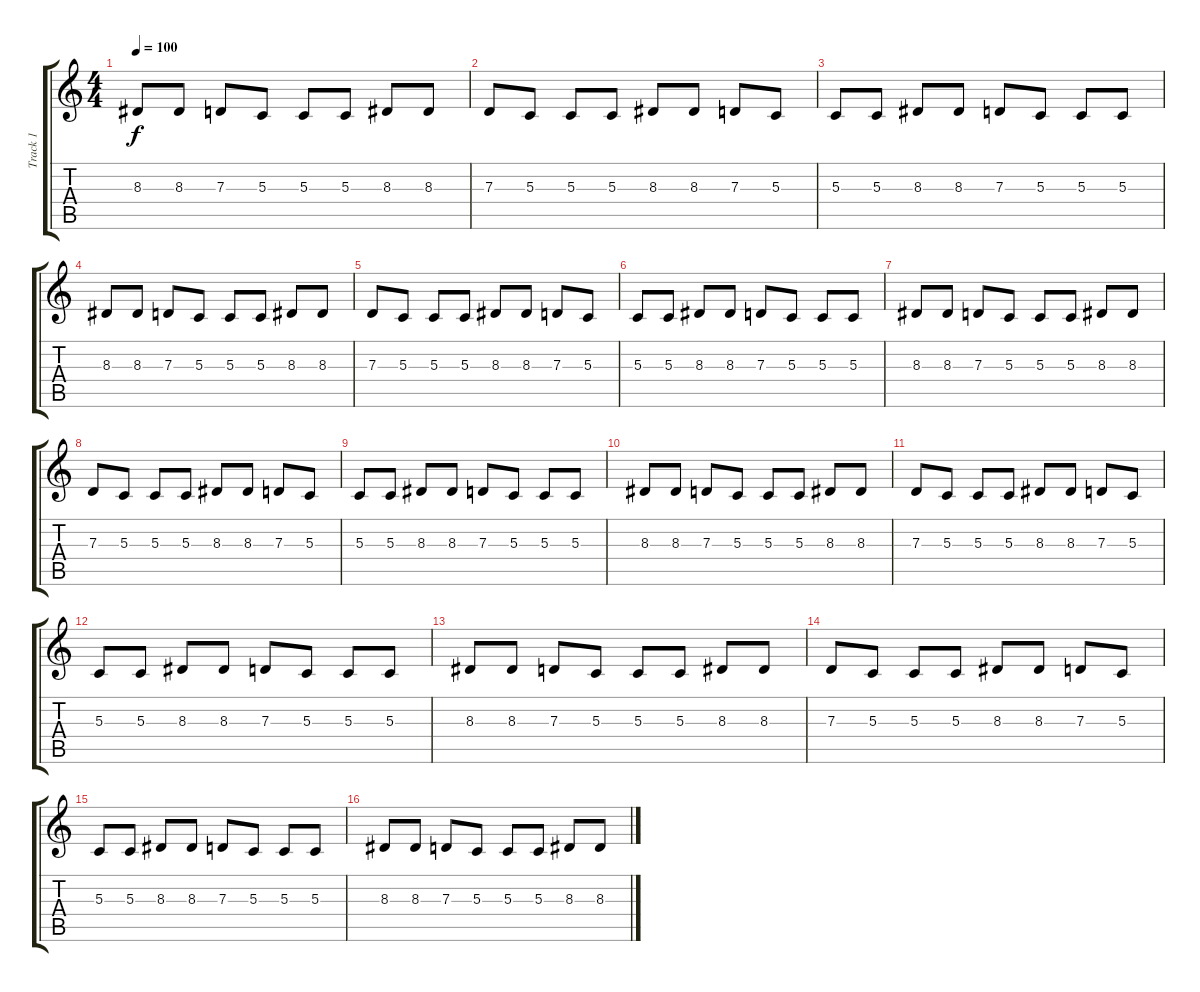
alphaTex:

\track ("Track 1" "Track 1") {instrument orchestralharp}
\staff {score tabs}
\tuning (E4 B3 G3 D3 A2 E2) {hide}
\ts (4 4)
\tempo 100
\clef g2
\ks c
8.3.8{dy f instrument acousticguitarnylon} 8.3.8 7.3.8 5.3.8 5.3.8 5.3.8 8.3.8 8.3.8 |
7.3.8 5.3.8 5.3.8 5.3.8 8.3.8 8.3.8 7.3.8 5.3.8 |
5.3.8 5.3.8 8.3.8 8.3.8 7.3.8 5.3.8 5.3.8 5.3.8 |
8.3.8 8.3.8 7.3.8 5.3.8 5.3.8 5.3.8 8.3.8 8.3.8 |
7.3.8 5.3.8 5.3.8 5.3.8 8.3.8 8.3.8 7.3.8 5.3.8 |
5.3.8 5.3.8 8.3.8 8.3.8 7.3.8 5.3.8 5.3.8 5.3.8 |
8.3.8 8.3.8 7.3.8 5.3.8 5.3.8 5.3.8 8.3.8 8.3.8 |
7.3.8 5.3.8 5.3.8 5.3.8 8.3.8 8.3.8 7.3.8 5.3.8 |
5.3.8 5.3.8 8.3.8 8.3.8 7.3.8 5.3.8 5.3.8 5.3.8 |
8.3.8 8.3.8 7.3.8 5.3.8 5.3.8 5.3.8 8.3.8 8.3.8 |
7.3.8 5.3.8 5.3.8 5.3.8 8.3.8 8.3.8 7.3.8 5.3.8 |
5.3.8 5.3.8 8.3.8 8.3.8 7.3.8 5.3.8 5.3.8 5.3.8 |
8.3.8 8.3.8 7.3.8 5.3.8 5.3.8 5.3.8 8.3.8 8.3.8 |
7.3.8 5.3.8 5.3.8 5.3.8 8.3.8 8.3.8 7.3.8 5.3.8 |
5.3.8 5.3.8 8.3.8 8.3.8 7.3.8 5.3.8 5.3.8 5.3.8 |
8.3.8 8.3.8 7.3.8 5.3.8 5.3.8 5.3.8 8.3.8 8.3.8
